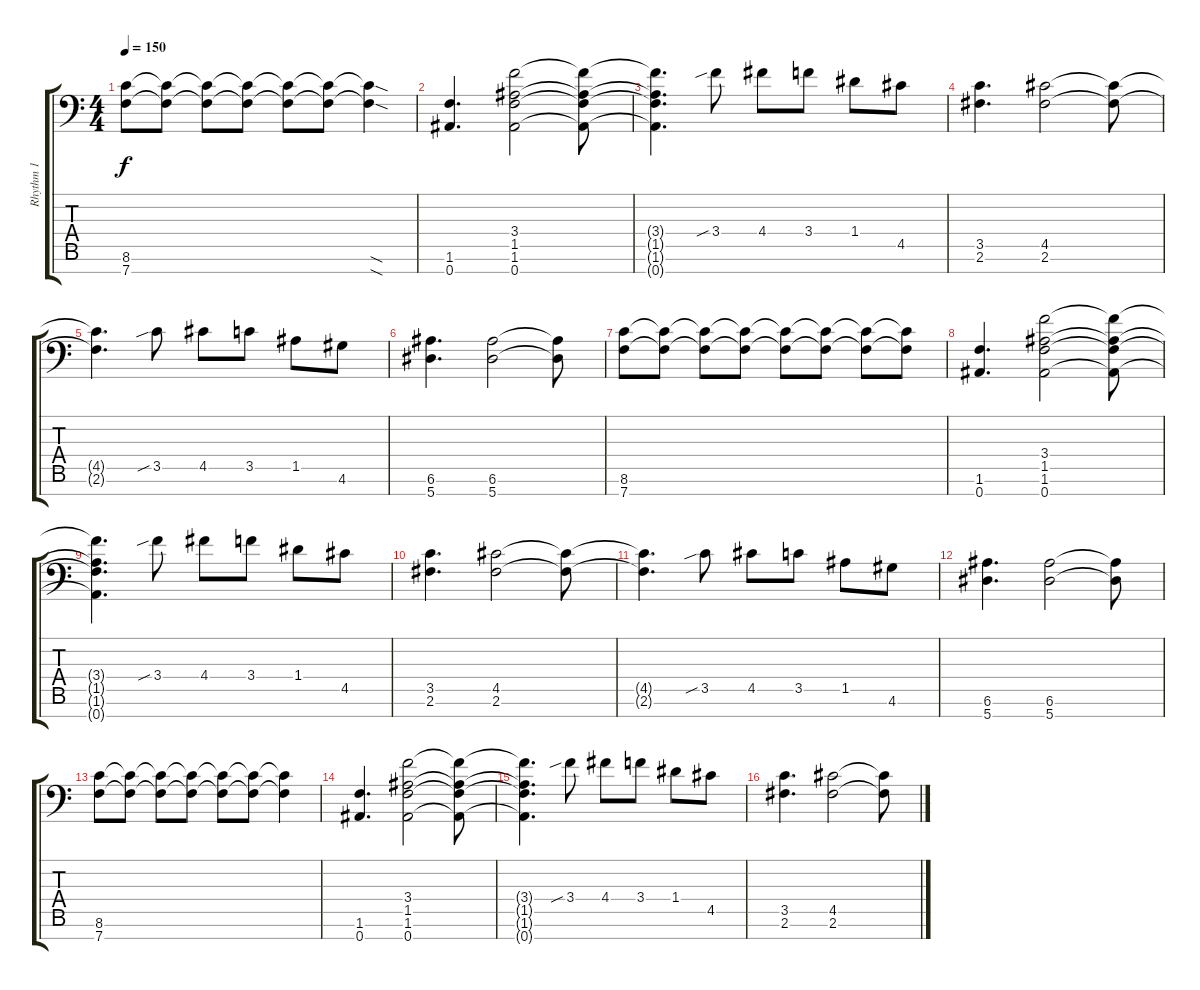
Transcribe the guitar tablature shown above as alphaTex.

\track ("Rhythm 1" "Rhythm 1") {instrument distortionguitar}
\staff {score tabs}
\tuning (E4 B3 G3 D3 A2 E2 Bb1) {hide}
\ts (4 4)
\tempo 150
\clef f4
\ks c
(8.6 7.7).8{dy f} (8.6{t} 7.7{t}).8 (8.6{t} 7.7{t}).8 (8.6{t} 7.7{t}).8 (8.6{t} 7.7{t}).8 (8.6{t} 7.7{t}).8 (8.6{sod t} 7.7{sod t}).4 |
(1.6 0.7).4{d} (3.4 1.5 1.6 0.7).2 (3.4{t} 1.5{t} 1.6{t} 0.7{t}).8 |
(3.4{t} 1.5{t} 1.6{t} 0.7{t}).4{d} 3.4{sib}.8 4.4.8 3.4.8 1.4.8 4.5.8 |
(3.5 2.6).4{d} (4.5 2.6).2 (4.5{t} 2.6{t}).8 |
(4.5{t} 2.6{t}).4{d} 3.5{sib}.8 4.5.8 3.5.8 1.5.8 4.6.8 |
(6.6 5.7).4{d} (6.6 5.7).2 (6.6{t} 5.7{t}).8 |
(8.6 7.7).8 (8.6{t} 7.7{t}).8 (8.6{t} 7.7{t}).8 (8.6{t} 7.7{t}).8 (8.6{t} 7.7{t}).8 (8.6{t} 7.7{t}).8 (8.6{t} 7.7{t}).8 (8.6{t} 7.7{t}).8 |
(1.6 0.7).4{d} (3.4 1.5 1.6 0.7).2 (3.4{t} 1.5{t} 1.6{t} 0.7{t}).8 |
(3.4{t} 1.5{t} 1.6{t} 0.7{t}).4{d} 3.4{sib}.8 4.4.8 3.4.8 1.4.8 4.5.8 |
(3.5 2.6).4{d} (4.5 2.6).2 (4.5{t} 2.6{t}).8 |
(4.5{t} 2.6{t}).4{d} 3.5{sib}.8 4.5.8 3.5.8 1.5.8 4.6.8 |
(6.6 5.7).4{d} (6.6 5.7).2 (6.6{t} 5.7{t}).8 |
(8.6 7.7).8 (8.6{t} 7.7{t}).8 (8.6{t} 7.7{t}).8 (8.6{t} 7.7{t}).8 (8.6{t} 7.7{t}).8 (8.6{t} 7.7{t}).8 (8.6{t} 7.7{t}).4 |
(1.6 0.7).4{d} (3.4 1.5 1.6 0.7).2 (3.4{t} 1.5{t} 1.6{t} 0.7{t}).8 |
(3.4{t} 1.5{t} 1.6{t} 0.7{t}).4{d} 3.4{sib}.8 4.4.8 3.4.8 1.4.8 4.5.8 |
(3.5 2.6).4{d} (4.5 2.6).2 (4.5{t} 2.6{t}).8
